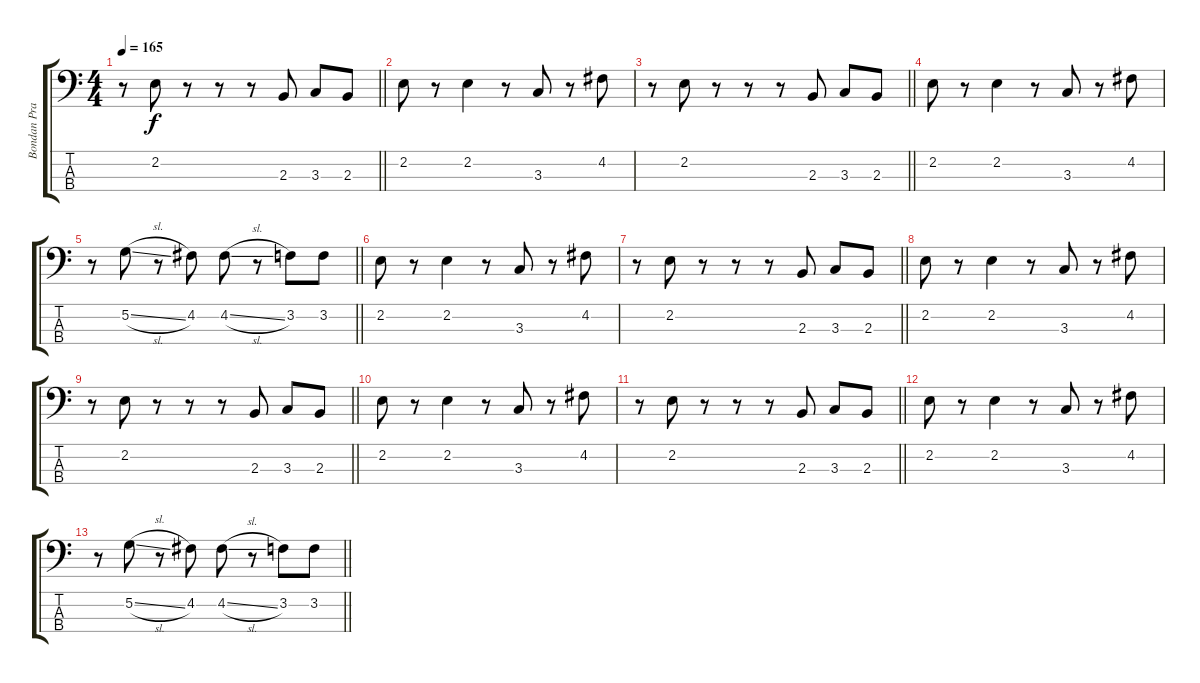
\track ("Bondan Prakoso" "Bondan Pra") {instrument electricbassfinger}
\staff {score tabs}
\tuning (G2 D2 A1 E1) {hide}
\ts (4 4)
\tempo 165
\clef f4
\barLineRight lightlight
\ks c
r.8{dy f} 2.2.8 r.8 r.8 r.8 2.3.8 3.3.8 2.3.8 |
2.2.8 r.8 2.2.4 r.8 3.3.8 r.8 4.2.8 |
\barLineRight lightlight
r.8 2.2.8 r.8 r.8 r.8 2.3.8 3.3.8 2.3.8 |
2.2.8 r.8 2.2.4 r.8 3.3.8 r.8 4.2.8 |
\barLineRight lightlight
r.8{volume 0} 5.2{sl}.8 r.8 4.2.8 4.2{sl}.8 r.8 3.2.8 3.2.8 |
2.2.8 r.8 2.2.4 r.8 3.3.8 r.8 4.2.8 |
\barLineRight lightlight
r.8 2.2.8 r.8 r.8 r.8 2.3.8 3.3.8 2.3.8 |
2.2.8 r.8 2.2.4 r.8 3.3.8 r.8 4.2.8 |
\barLineRight lightlight
r.8 2.2.8 r.8 r.8 r.8 2.3.8 3.3.8 2.3.8 |
2.2.8 r.8 2.2.4 r.8 3.3.8 r.8 4.2.8 |
\barLineRight lightlight
r.8 2.2.8 r.8 r.8 r.8 2.3.8 3.3.8 2.3.8 |
2.2.8 r.8 2.2.4 r.8 3.3.8 r.8 4.2.8 |
\barLineRight lightlight
r.8 5.2{sl}.8 r.8 4.2.8 4.2{sl}.8 r.8 3.2.8 3.2.8
